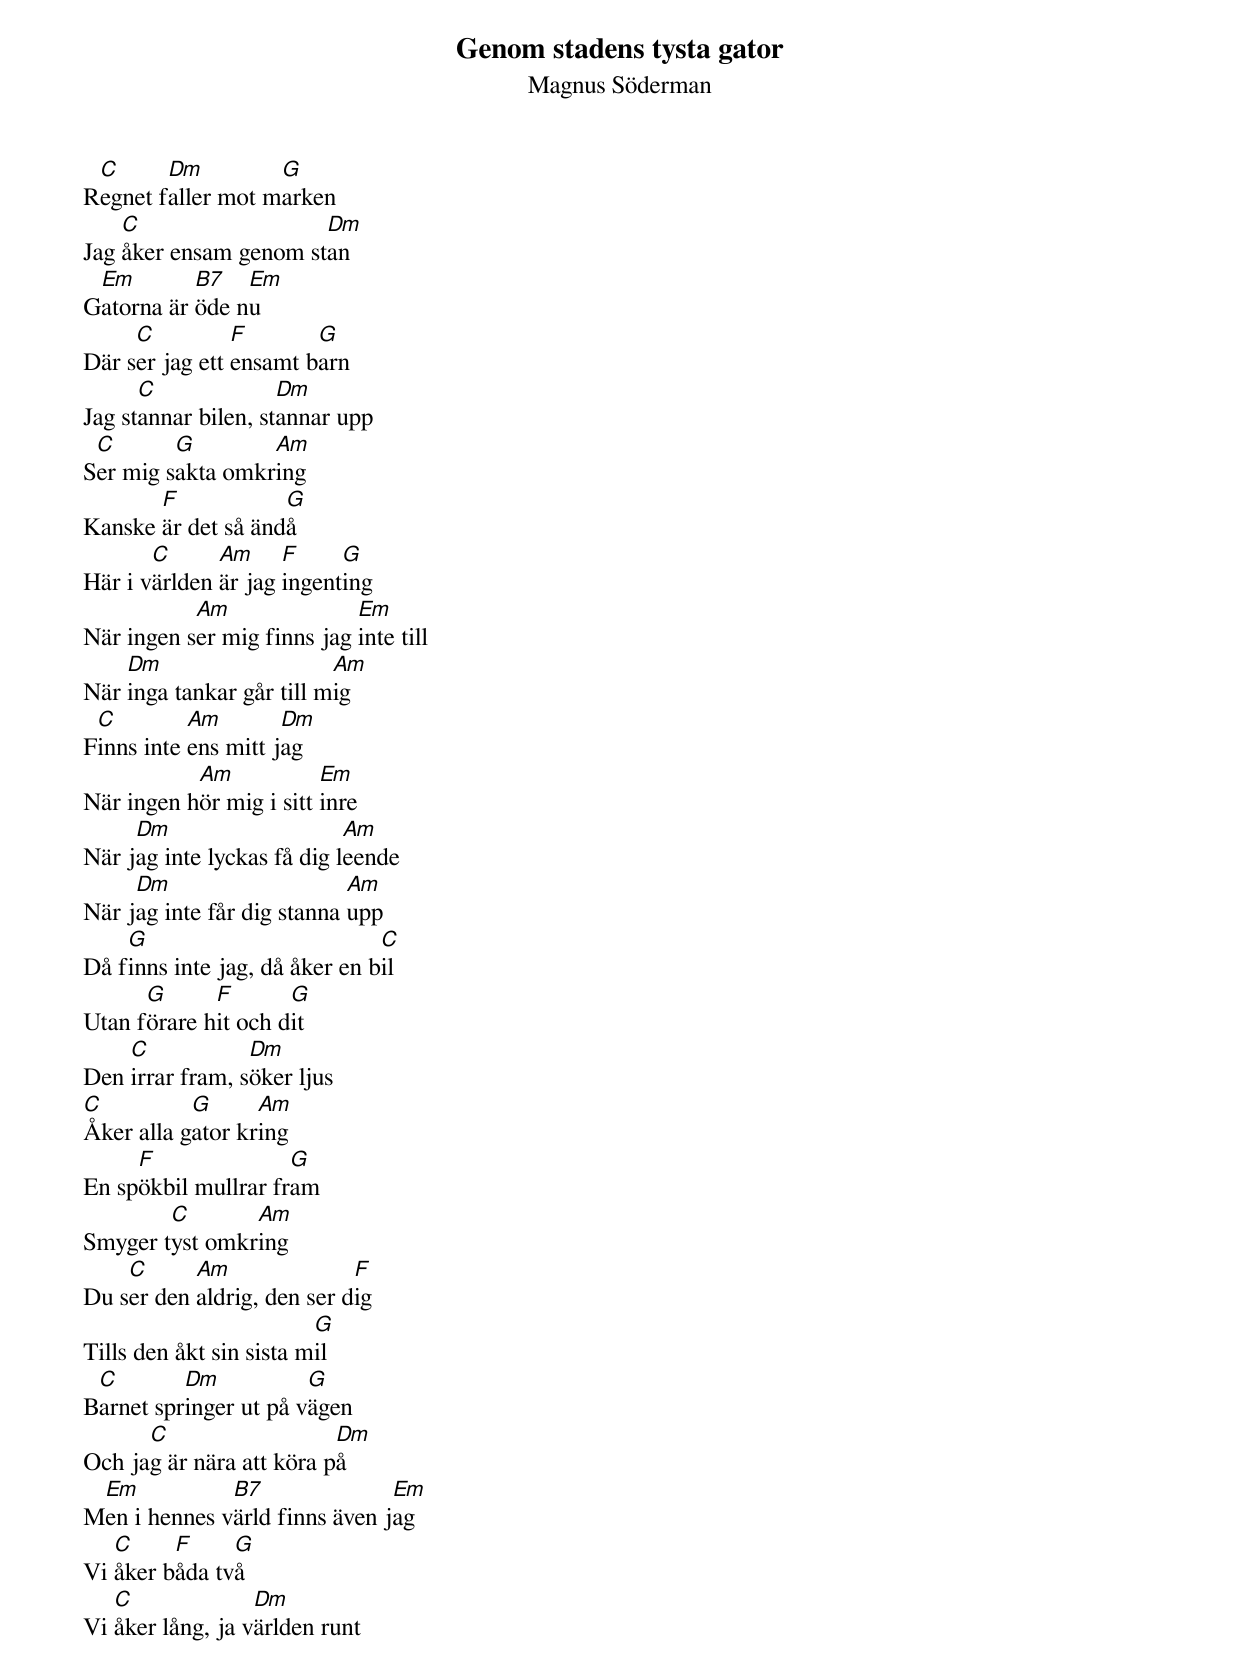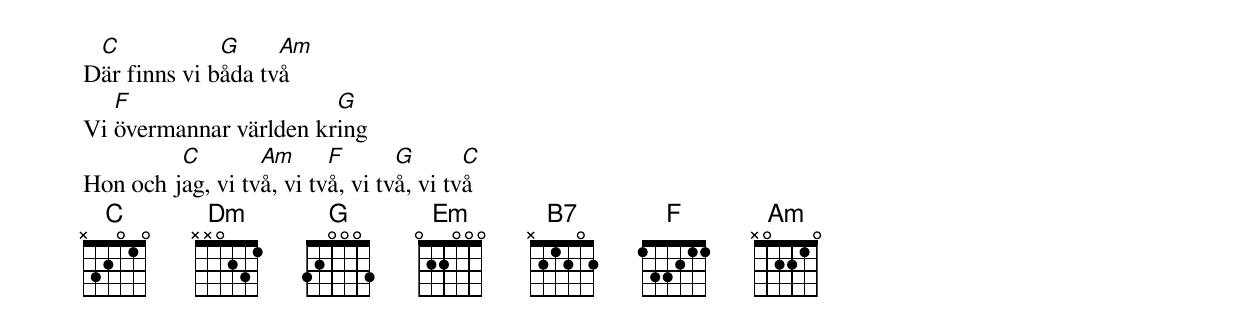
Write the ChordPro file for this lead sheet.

{t:Genom stadens tysta gator}
{st:Magnus Söderman}
R[C]egnet f[Dm]aller mot m[G]arken
Jag [C]åker ensam genom st[Dm]an
G[Em]atorna är [B7]öde n[Em]u
Där s[C]er jag ett [F]ensamt b[G]arn
Jag st[C]annar bilen, st[Dm]annar upp
S[C]er mig s[G]akta omkr[Am]ing
Kanske [F]är det så änd[G]å
Här i v[C]ärlden [Am]är jag [F]ingent[G]ing
När ingen s[Am]er mig finns jag [Em]inte till
När [Dm]inga tankar går till m[Am]ig
F[C]inns inte [Am]ens mitt j[Dm]ag
När ingen h[Am]ör mig i sitt [Em]inre
När j[Dm]ag inte lyckas få dig l[Am]eende
När j[Dm]ag inte får dig stanna [Am]upp
Då f[G]inns inte jag, då åker en b[C]il
Utan f[G]örare h[F]it och d[G]it
Den [C]irrar fram, s[Dm]öker ljus
[C]Åker alla g[G]ator kr[Am]ing
En sp[F]ökbil mullrar fr[G]am
Smyger t[C]yst omkr[Am]ing
Du s[C]er den [Am]aldrig, den ser d[F]ig
Tills den åkt sin sista m[G]il
B[C]arnet spr[Dm]inger ut på v[G]ägen
Och ja[C]g är nära att köra p[Dm]å
M[Em]en i hennes v[B7]ärld finns även j[Em]ag
Vi [C]åker b[F]åda tv[G]å
Vi [C]åker lång, ja v[Dm]ärlden runt
D[C]är finns vi b[G]åda tv[Am]å
Vi [F]övermannar världen kr[G]ing
Hon och j[C]ag, vi tv[Am]å, vi tv[F]å, vi tv[G]å, vi tv[C]å
